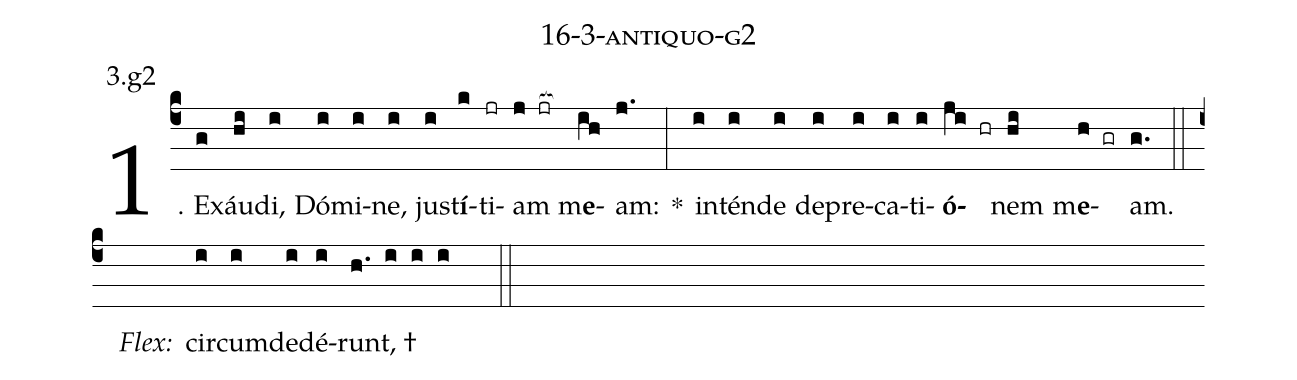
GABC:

name: 16-3-antiquo-g2;
annotation: 3.g2;
%%
(c4)1. Ex(g)áu(hi)di,(i) Dó(i)mi(i)ne,(i) jus(i)t<b>í</b>(k)ti(jr)am(j jr[ocb:1{]) m<b>e</b>(ih[ocb:0}])am:(j.) *(:) in(i)tén(i)de(i) de(i)pre(i)ca(i)ti(i)<b>ó</b>(ji hr)nem(hi) m<b>e</b>(h gr)am.(g.) (::)
<i>Flex:</i>()  cir(i)cum(i)de(i)dé(i)runt, †(h. i i i  ::)
